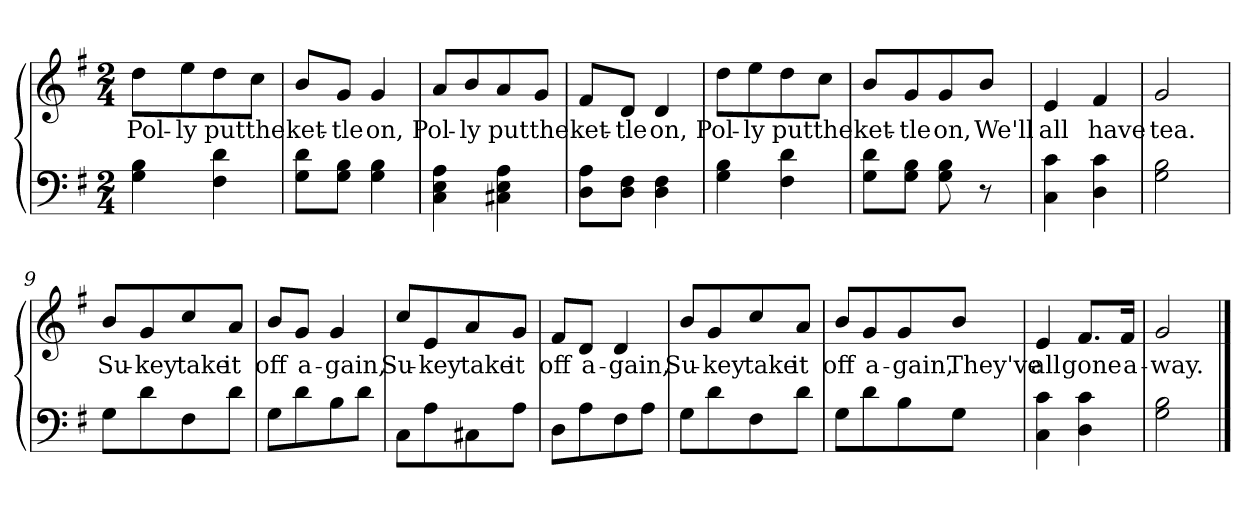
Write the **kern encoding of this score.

**kern	**kern	**text
*part1	*part1	*part1
*staff2	*staff1	*staff1
*clefF4	*clefG2	*
*k[f#]	*k[f#]	*
*G:	*G:	*
*M2/4	*M2/4	*
=1	=1	=1
!	!	!LO:LY:b
4G\ 4B\	8dd\L	Pol-
!	!	!LO:LY:b
.	8ee\	-ly
!	!	!LO:LY:b
4F#\ 4d\	8dd\	put
!	!	!LO:LY:b
.	8cc\J	the
=2	=2	=2
!	!	!LO:LY:b
8G\ 8d\L	8b/L	ket-
!	!	!LO:LY:b
8G\ 8B\J	8g/J	-tle
!	!	!LO:LY:b
4G\ 4B\	4g/	on,
=3	=3	=3
!	!	!LO:LY:b
4C\ 4E\ 4A\	8a/L	Pol-
!	!	!LO:LY:b
.	8b/	-ly
!	!	!LO:LY:b
4C#X\ 4E\ 4A\	8a/	put
!	!	!LO:LY:b
.	8g/J	the
=4	=4	=4
!	!	!LO:LY:b
8D\ 8A\L	8f#/L	ket-
!	!	!LO:LY:b
8D\ 8F#\J	8d/J	-tle
!	!	!LO:LY:b
4D\ 4F#\	4d/	on,
!!LO:LB:g=z
=5	=5	=5
!	!	!LO:LY:b
4G\ 4B\	8dd\L	Pol-
!	!	!LO:LY:b
.	8ee\	-ly
!	!	!LO:LY:b
4F#\ 4d\	8dd\	put
!	!	!LO:LY:b
.	8cc\J	the
=6	=6	=6
!	!	!LO:LY:b
8G\ 8d\L	8b/L	ket-
!	!	!LO:LY:b
8G\ 8B\J	8g/	-tle
!	!	!LO:LY:b
8G\ 8B\	8g/	on,
!	!	!LO:LY:b
8r	8b/J	We'll
=7	=7	=7
!	!	!LO:LY:b
4C\ 4c\	4e/	all
!	!	!LO:LY:b
4D\ 4c\	4f#/	have
=8	=8	=8
!	!	!LO:LY:b
2G\ 2B\	2g/	tea.
=9	=9	=9
!	!	!LO:LY:b
8G\L	8b/L	Su-
!	!	!LO:LY:b
8d\	8g/	-key
!	!	!LO:LY:b
8F#\	8cc/	take
!	!	!LO:LY:b
8d\J	8a/J	it
=10	=10	=10
!	!	!LO:LY:b
8G\L	8b/L	off
!	!	!LO:LY:b
8d\	8g/J	a-
!	!	!LO:LY:b
8B\	4g/	-gain,
8d\J	.	.
!!LO:LB:g=z
=11	=11	=11
!	!	!LO:LY:b
8C\L	8cc/L	Su-
!	!	!LO:LY:b
8A\	8e/	-key
!	!	!LO:LY:b
8C#X\	8a/	take
!	!	!LO:LY:b
8A\J	8g/J	it
=12	=12	=12
!	!	!LO:LY:b
8D\L	8f#/L	off
!	!	!LO:LY:b
8A\	8d/J	a-
!	!	!LO:LY:b
8F#\	4d/	-gain,
8A\J	.	.
=13	=13	=13
!	!	!LO:LY:b
8G\L	8b/L	Su-
!	!	!LO:LY:b
8d\	8g/	-key
!	!	!LO:LY:b
8F#\	8cc/	take
!	!	!LO:LY:b
8d\J	8a/J	it
=14	=14	=14
!	!	!LO:LY:b
8G\L	8b/L	off
!	!	!LO:LY:b
8d\	8g/	a-
!	!	!LO:LY:b
8B\	8g/	-gain,
!	!	!LO:LY:b
8G\J	8b/J	They've
=15	=15	=15
!	!	!LO:LY:b
4C\ 4c\	4e/	all
!	!	!LO:LY:b
4D\ 4c\	8.f#/L	gone
!	!	!LO:LY:b
.	16f#/Jk	a-
=16	=16	=16
!	!	!LO:LY:b
2G\ 2B\	2g/	-way.
==	==	==
*-	*-	*-
